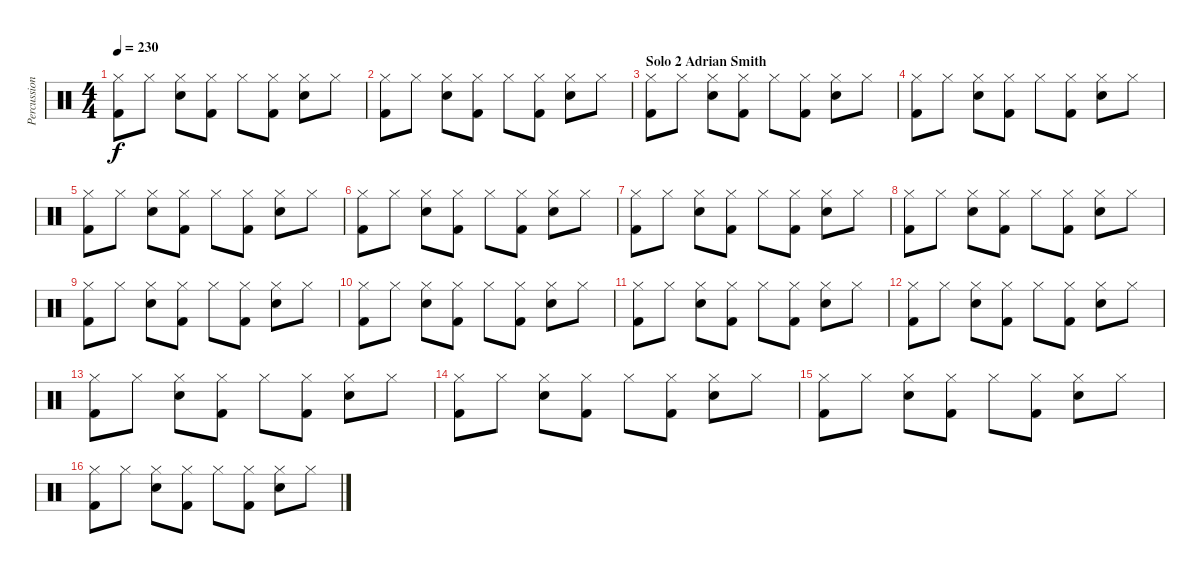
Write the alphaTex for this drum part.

\track ("Percussion" "Percussion") {instrument percussion}
\staff {score}
\articulation defaults
\ts (4 4)
\tempo 230
\clef neutral
\ks c
("Kick (hit) 2" "Hi-Hat (closed)").8{dy f} "Hi-Hat (closed)".8 ("Snare (hit) 2" "Hi-Hat (closed)").8 ("Kick (hit) 2" "Hi-Hat (closed)").8 "Hi-Hat (closed)".8 ("Kick (hit) 2" "Hi-Hat (closed)").8 ("Snare (hit) 2" "Hi-Hat (closed)").8 "Hi-Hat (closed)".8 |
("Kick (hit) 2" "Hi-Hat (closed)").8 "Hi-Hat (closed)".8 ("Snare (hit) 2" "Hi-Hat (closed)").8 ("Kick (hit) 2" "Hi-Hat (closed)").8 "Hi-Hat (closed)".8 ("Kick (hit) 2" "Hi-Hat (closed)").8 ("Snare (hit) 2" "Hi-Hat (closed)").8 "Hi-Hat (closed)".8 |
\section ("" "Solo 2 Adrian Smith")
("Kick (hit) 2" "Hi-Hat (closed)").8 "Hi-Hat (closed)".8 ("Snare (hit) 2" "Hi-Hat (closed)").8 ("Kick (hit) 2" "Hi-Hat (closed)").8 "Hi-Hat (closed)".8 ("Kick (hit) 2" "Hi-Hat (closed)").8 ("Snare (hit) 2" "Hi-Hat (closed)").8 "Hi-Hat (closed)".8 |
("Kick (hit) 2" "Hi-Hat (closed)").8 "Hi-Hat (closed)".8 ("Snare (hit) 2" "Hi-Hat (closed)").8 ("Kick (hit) 2" "Hi-Hat (closed)").8 "Hi-Hat (closed)".8 ("Kick (hit) 2" "Hi-Hat (closed)").8 ("Snare (hit) 2" "Hi-Hat (closed)").8 "Hi-Hat (closed)".8 |
("Kick (hit) 2" "Hi-Hat (closed)").8 "Hi-Hat (closed)".8 ("Snare (hit) 2" "Hi-Hat (closed)").8 ("Kick (hit) 2" "Hi-Hat (closed)").8 "Hi-Hat (closed)".8 ("Kick (hit) 2" "Hi-Hat (closed)").8 ("Snare (hit) 2" "Hi-Hat (closed)").8 "Hi-Hat (closed)".8 |
("Kick (hit) 2" "Hi-Hat (closed)").8 "Hi-Hat (closed)".8 ("Snare (hit) 2" "Hi-Hat (closed)").8 ("Kick (hit) 2" "Hi-Hat (closed)").8 "Hi-Hat (closed)".8 ("Kick (hit) 2" "Hi-Hat (closed)").8 ("Snare (hit) 2" "Hi-Hat (closed)").8 "Hi-Hat (closed)".8 |
("Kick (hit) 2" "Hi-Hat (closed)").8 "Hi-Hat (closed)".8 ("Snare (hit) 2" "Hi-Hat (closed)").8 ("Kick (hit) 2" "Hi-Hat (closed)").8 "Hi-Hat (closed)".8 ("Kick (hit) 2" "Hi-Hat (closed)").8 ("Snare (hit) 2" "Hi-Hat (closed)").8 "Hi-Hat (closed)".8 |
("Kick (hit) 2" "Hi-Hat (closed)").8 "Hi-Hat (closed)".8 ("Snare (hit) 2" "Hi-Hat (closed)").8 ("Kick (hit) 2" "Hi-Hat (closed)").8 "Hi-Hat (closed)".8 ("Kick (hit) 2" "Hi-Hat (closed)").8 ("Snare (hit) 2" "Hi-Hat (closed)").8 "Hi-Hat (closed)".8 |
("Kick (hit) 2" "Hi-Hat (closed)").8 "Hi-Hat (closed)".8 ("Snare (hit) 2" "Hi-Hat (closed)").8 ("Kick (hit) 2" "Hi-Hat (closed)").8 "Hi-Hat (closed)".8 ("Kick (hit) 2" "Hi-Hat (closed)").8 ("Snare (hit) 2" "Hi-Hat (closed)").8 "Hi-Hat (closed)".8 |
("Kick (hit) 2" "Hi-Hat (closed)").8 "Hi-Hat (closed)".8 ("Snare (hit) 2" "Hi-Hat (closed)").8 ("Kick (hit) 2" "Hi-Hat (closed)").8 "Hi-Hat (closed)".8 ("Kick (hit) 2" "Hi-Hat (closed)").8 ("Snare (hit) 2" "Hi-Hat (closed)").8 "Hi-Hat (closed)".8 |
("Kick (hit) 2" "Hi-Hat (closed)").8 "Hi-Hat (closed)".8 ("Snare (hit) 2" "Hi-Hat (closed)").8 ("Kick (hit) 2" "Hi-Hat (closed)").8 "Hi-Hat (closed)".8 ("Kick (hit) 2" "Hi-Hat (closed)").8 ("Snare (hit) 2" "Hi-Hat (closed)").8 "Hi-Hat (closed)".8 |
("Kick (hit) 2" "Hi-Hat (closed)").8 "Hi-Hat (closed)".8 ("Snare (hit) 2" "Hi-Hat (closed)").8 ("Kick (hit) 2" "Hi-Hat (closed)").8 "Hi-Hat (closed)".8 ("Kick (hit) 2" "Hi-Hat (closed)").8 ("Snare (hit) 2" "Hi-Hat (closed)").8 "Hi-Hat (closed)".8 |
("Kick (hit) 2" "Hi-Hat (closed)").8 "Hi-Hat (closed)".8 ("Snare (hit) 2" "Hi-Hat (closed)").8 ("Kick (hit) 2" "Hi-Hat (closed)").8 "Hi-Hat (closed)".8 ("Kick (hit) 2" "Hi-Hat (closed)").8 ("Snare (hit) 2" "Hi-Hat (closed)").8 "Hi-Hat (closed)".8 |
("Kick (hit) 2" "Hi-Hat (closed)").8 "Hi-Hat (closed)".8 ("Snare (hit) 2" "Hi-Hat (closed)").8 ("Kick (hit) 2" "Hi-Hat (closed)").8 "Hi-Hat (closed)".8 ("Kick (hit) 2" "Hi-Hat (closed)").8 ("Snare (hit) 2" "Hi-Hat (closed)").8 "Hi-Hat (closed)".8 |
("Kick (hit) 2" "Hi-Hat (closed)").8 "Hi-Hat (closed)".8 ("Snare (hit) 2" "Hi-Hat (closed)").8 ("Kick (hit) 2" "Hi-Hat (closed)").8 "Hi-Hat (closed)".8 ("Kick (hit) 2" "Hi-Hat (closed)").8 ("Snare (hit) 2" "Hi-Hat (closed)").8 "Hi-Hat (closed)".8 |
("Kick (hit) 2" "Hi-Hat (closed)").8 "Hi-Hat (closed)".8 ("Snare (hit) 2" "Hi-Hat (closed)").8 ("Kick (hit) 2" "Hi-Hat (closed)").8 "Hi-Hat (closed)".8 ("Kick (hit) 2" "Hi-Hat (closed)").8 ("Snare (hit) 2" "Hi-Hat (closed)").8 "Hi-Hat (closed)".8
